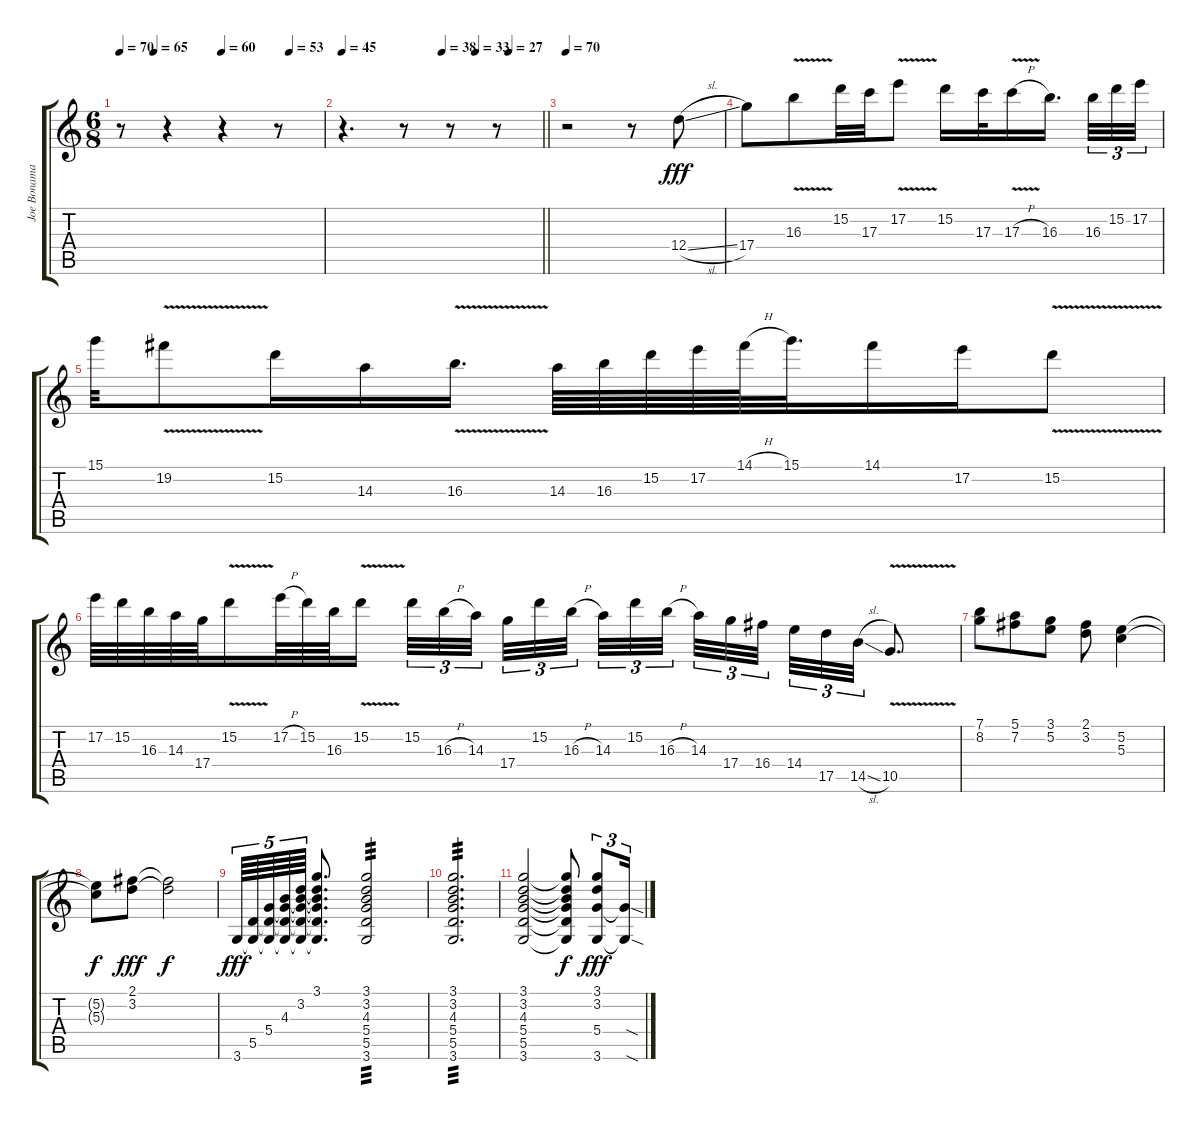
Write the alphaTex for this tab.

\track ("Joe Bonamassa Guitar" "Joe Bonama") {instrument electricguitarjazz}
\staff {score tabs}
\tuning (E4 B3 G3 D3 A2 E2) {hide}
\ts (6 8)
\tempo 70
\tempo (65 0.16666666666666666)
\tempo (60 0.5)
\tempo (53 0.8333333333333334)
\clef g2
\ks c
r.8{dy f} r.4 r.4 r.8 |
\tempo 45
\tempo (38 0.5)
\tempo (33 0.6666666666666666)
\tempo (27 0.8333333333333334)
\barLineRight lightlight
r.4{d} r.8 r.8 r.8 |
\tempo 70
r.2{instrument overdrivenguitar} r.8 12.4{sl}.8{dy fff} |
17.4.8 16.3{v}.8 15.2.32 17.3.32 17.2{v}.8 15.2.16 17.3.32 17.3{v h}.16 16.3.16{d beam splitsecondary} 16.3.32{tu (3 2)} 15.2.32{tu (3 2)} 17.2.32{tu (3 2)} |
15.1.32 19.2{v}.8 15.2.16 14.3.16 16.3{v}.16{d} 14.3.64 16.3.64 15.2.64 17.2.64 14.1{h}.64 15.1.32{d} 14.1.16 17.2.16 15.2{v}.8 |
17.2.64 15.2.64 16.3.64 14.3.64 17.4.64 15.2{v}.16 17.2{h}.64 15.2.64 16.3.64 15.2{v}.16{beam splitsecondary} 15.2.32{tu (3 2)} 16.3{h}.32{tu (3 2)} 14.3.32{tu (3 2) beam splitsecondary} 17.4.32{tu (3 2)} 15.2.32{tu (3 2)} 16.3{h}.32{tu (3 2)} 14.3.32{tu (3 2)} 15.2.32{tu (3 2)} 16.3{h}.32{tu (3 2) beam splitsecondary} 14.3.32{tu (3 2)} 17.4.32{tu (3 2)} 16.4.32{tu (3 2) beam splitsecondary} 14.4.32{tu (3 2)} 17.5.32{tu (3 2)} 14.5{sl}.32{tu (3 2)} 10.5{v}.8{d} |
(7.1 8.2).8 (5.1 7.2).8 (3.1 5.2).8 (2.1 3.2).8 (5.2 5.3).4 |
(5.2{t} 5.3{t}).8{dy f} (2.1 3.2).8{dy fff} (2.1{t} 3.2{t}).2{dy f} |
3.6.64{tu (5 4) dy fff} (5.5 3.6{t}).64{tu (5 4)} (5.4 5.5{t} 3.6{t}).64{tu (5 4)} (4.3 5.4{t} 5.5{t} 3.6{t}).64{tu (5 4)} (3.2 4.3{t} 5.4{t} 5.5{t} 3.6{t}).64{tu (5 4)} (3.1 3.2{t} 4.3{t} 5.4{t} 5.5{t} 3.6{t}).8{d} (3.1 3.2 4.3 5.4 5.5 3.6).2{tp 3} |
(3.1 3.2 4.3 5.4 5.5 3.6).2{d tp 3} |
(3.1 3.2 4.3 5.4 5.5 3.6).2 (3.1{t} 3.2{t} 4.3{t} 5.4{t} 5.5{t} 3.6{t}).8{dy f} (3.1 3.2 5.4 3.6).8{tu (3 2) dy fff} (5.4{sod t} 3.6{sod t}).16{tu (3 2)}
